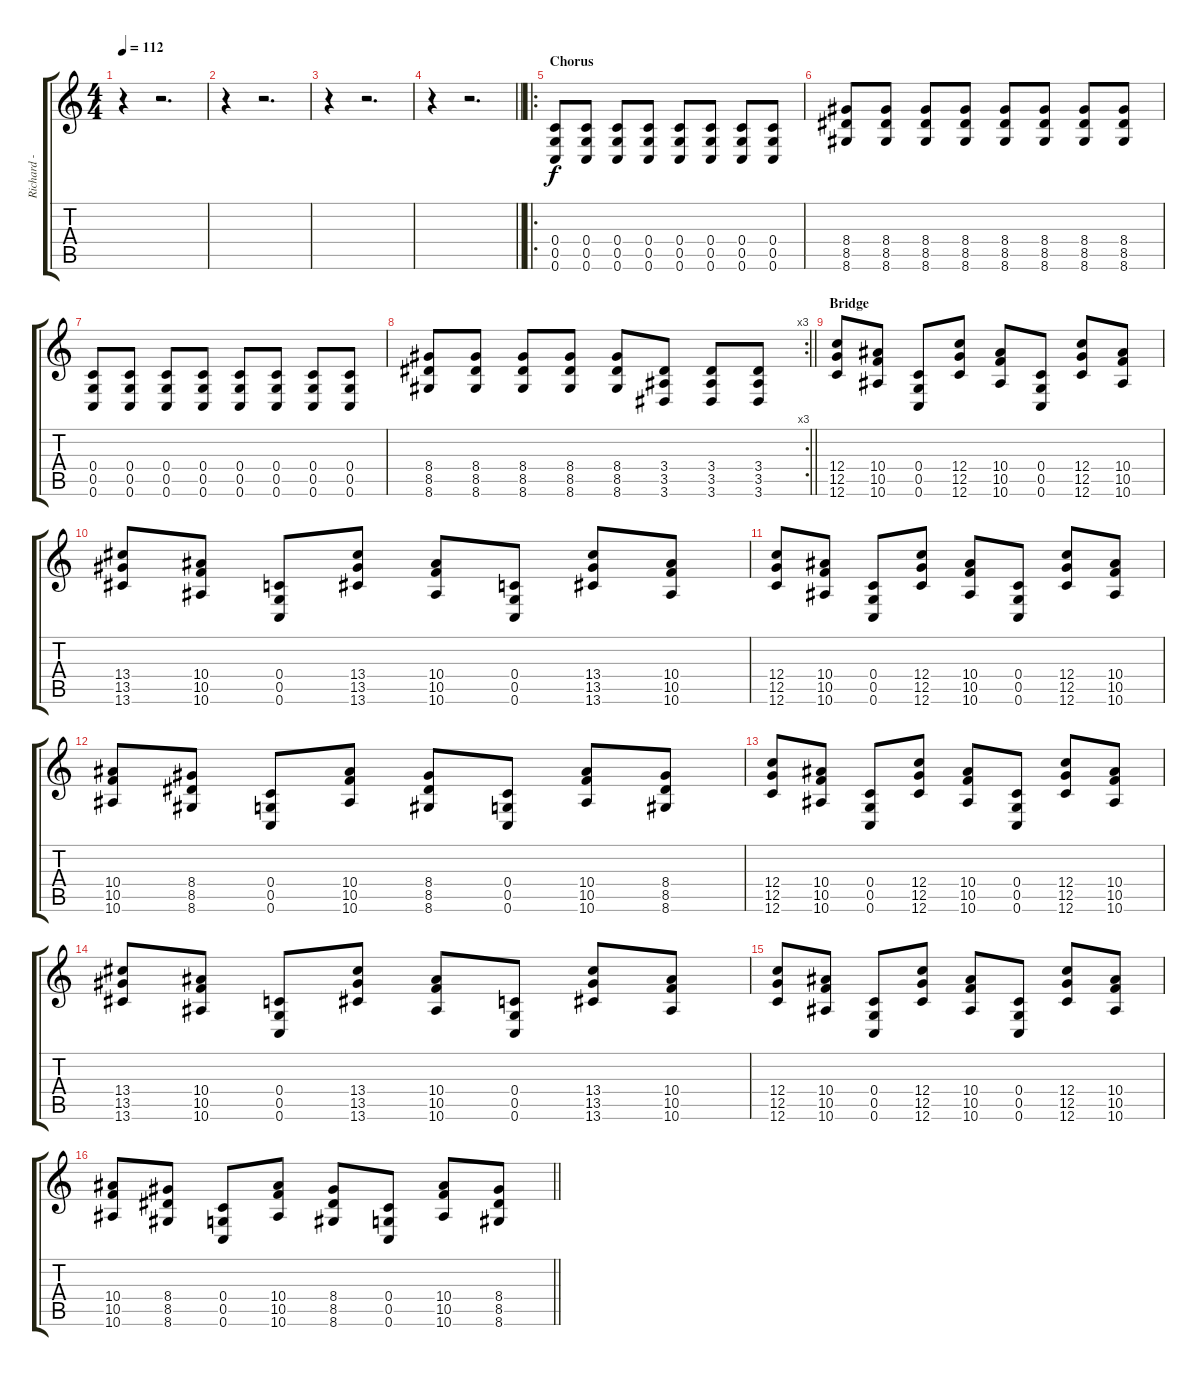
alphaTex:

\track ("Richard - Lead Guitar" "Richard - ") {instrument overdrivenguitar}
\staff {score tabs}
\tuning (D4 A3 F3 C3 G2 C2) {hide}
\ts (4 4)
\tempo 112
\clef g2
\ks c
r.4{dy f} r.2{d} |
r.4 r.2{d} |
r.4 r.2{d} |
\barLineRight lightlight
r.4 r.2{d} |
\ro
\section ("" "Chorus")
(0.4 0.5 0.6).8 (0.4 0.5 0.6).8 (0.4 0.5 0.6).8 (0.4 0.5 0.6).8 (0.4 0.5 0.6).8 (0.4 0.5 0.6).8 (0.4 0.5 0.6).8 (0.4 0.5 0.6).8 |
(8.4 8.5 8.6).8 (8.4 8.5 8.6).8 (8.4 8.5 8.6).8 (8.4 8.5 8.6).8 (8.4 8.5 8.6).8 (8.4 8.5 8.6).8 (8.4 8.5 8.6).8 (8.4 8.5 8.6).8 |
(0.4 0.5 0.6).8 (0.4 0.5 0.6).8 (0.4 0.5 0.6).8 (0.4 0.5 0.6).8 (0.4 0.5 0.6).8 (0.4 0.5 0.6).8 (0.4 0.5 0.6).8 (0.4 0.5 0.6).8 |
\rc 3
\barLineRight lightlight
(8.4 8.5 8.6).8 (8.4 8.5 8.6).8 (8.4 8.5 8.6).8 (8.4 8.5 8.6).8 (8.4 8.5 8.6).8 (3.4 3.5 3.6).8 (3.4 3.5 3.6).8 (3.4 3.5 3.6).8 |
\section ("" "Bridge")
(12.4 12.5 12.6).8 (10.4 10.5 10.6).8 (0.4 0.5 0.6).8 (12.4 12.5 12.6).8 (10.4 10.5 10.6).8 (0.4 0.5 0.6).8 (12.4 12.5 12.6).8 (10.4 10.5 10.6).8 |
(13.4 13.5 13.6).8 (10.4 10.5 10.6).8 (0.4 0.5 0.6).8 (13.4 13.5 13.6).8 (10.4 10.5 10.6).8 (0.4 0.5 0.6).8 (13.4 13.5 13.6).8 (10.4 10.5 10.6).8 |
(12.4 12.5 12.6).8 (10.4 10.5 10.6).8 (0.4 0.5 0.6).8 (12.4 12.5 12.6).8 (10.4 10.5 10.6).8 (0.4 0.5 0.6).8 (12.4 12.5 12.6).8 (10.4 10.5 10.6).8 |
(10.4 10.5 10.6).8 (8.4 8.5 8.6).8 (0.4 0.5 0.6).8 (10.4 10.5 10.6).8 (8.4 8.5 8.6).8 (0.4 0.5 0.6).8 (10.4 10.5 10.6).8 (8.4 8.5 8.6).8 |
(12.4 12.5 12.6).8 (10.4 10.5 10.6).8 (0.4 0.5 0.6).8 (12.4 12.5 12.6).8 (10.4 10.5 10.6).8 (0.4 0.5 0.6).8 (12.4 12.5 12.6).8 (10.4 10.5 10.6).8 |
(13.4 13.5 13.6).8 (10.4 10.5 10.6).8 (0.4 0.5 0.6).8 (13.4 13.5 13.6).8 (10.4 10.5 10.6).8 (0.4 0.5 0.6).8 (13.4 13.5 13.6).8 (10.4 10.5 10.6).8 |
(12.4 12.5 12.6).8 (10.4 10.5 10.6).8 (0.4 0.5 0.6).8 (12.4 12.5 12.6).8 (10.4 10.5 10.6).8 (0.4 0.5 0.6).8 (12.4 12.5 12.6).8 (10.4 10.5 10.6).8 |
\barLineRight lightlight
(10.4 10.5 10.6).8 (8.4 8.5 8.6).8 (0.4 0.5 0.6).8 (10.4 10.5 10.6).8 (8.4 8.5 8.6).8 (0.4 0.5 0.6).8 (10.4 10.5 10.6).8 (8.4 8.5 8.6).8
